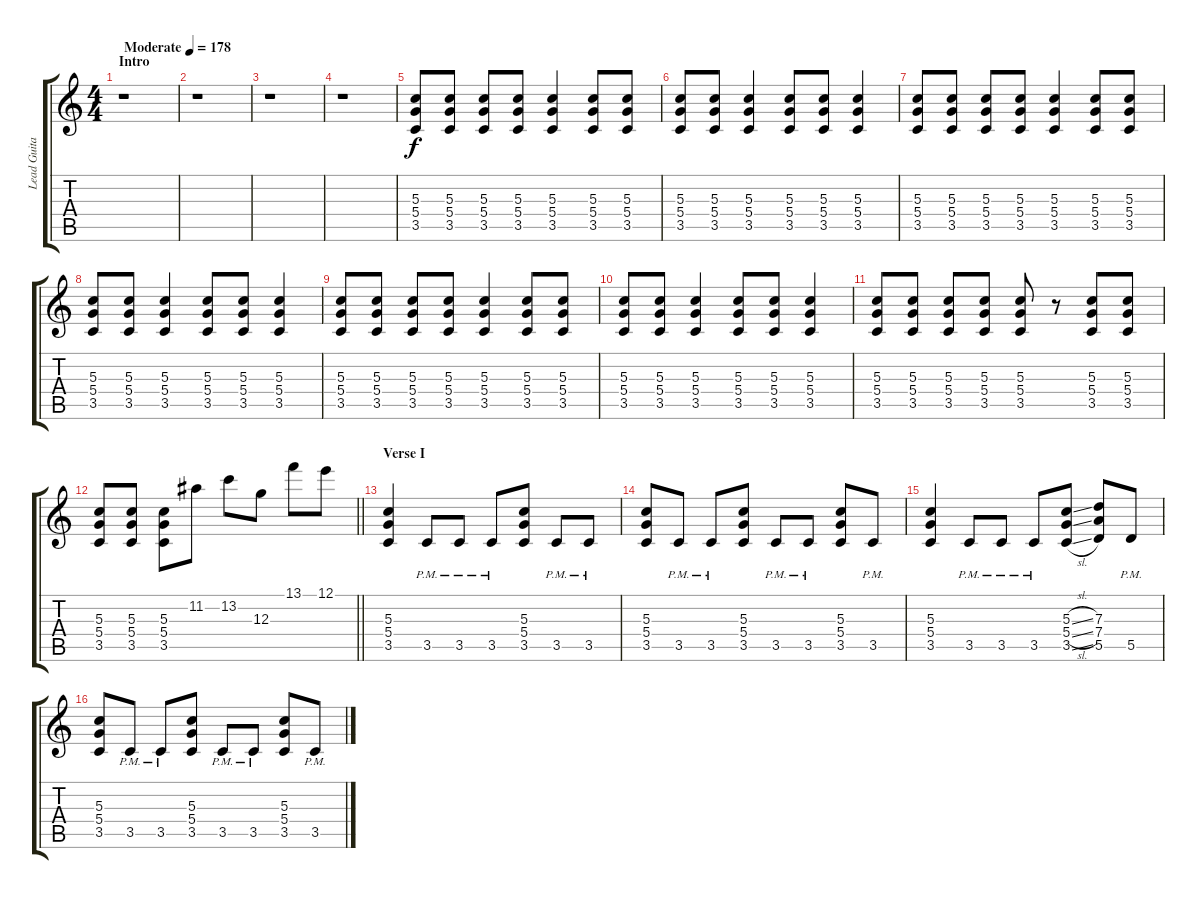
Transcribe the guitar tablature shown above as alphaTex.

\track ("Lead Guitar II" "Lead Guita") {instrument overdrivenguitar}
\staff {score tabs}
\tuning (E4 B3 G3 D3 A2 E2) {hide}
\ts (4 4)
\section ("" "Intro")
\tempo (178 "Moderate")
\clef g2
\ks c
r.1{dy f instrument overdrivenguitar} |
r.1 |
r.1 |
r.1 |
(5.3 5.4 3.5).8 (5.3 5.4 3.5).8 (5.3 5.4 3.5).8 (5.3 5.4 3.5).8 (5.3 5.4 3.5).4 (5.3 5.4 3.5).8 (5.3 5.4 3.5).8 |
(5.3 5.4 3.5).8 (5.3 5.4 3.5).8 (5.3 5.4 3.5).4 (5.3 5.4 3.5).8 (5.3 5.4 3.5).8 (5.3 5.4 3.5).4 |
(5.3 5.4 3.5).8 (5.3 5.4 3.5).8 (5.3 5.4 3.5).8 (5.3 5.4 3.5).8 (5.3 5.4 3.5).4 (5.3 5.4 3.5).8 (5.3 5.4 3.5).8 |
(5.3 5.4 3.5).8 (5.3 5.4 3.5).8 (5.3 5.4 3.5).4 (5.3 5.4 3.5).8 (5.3 5.4 3.5).8 (5.3 5.4 3.5).4 |
(5.3 5.4 3.5).8 (5.3 5.4 3.5).8 (5.3 5.4 3.5).8 (5.3 5.4 3.5).8 (5.3 5.4 3.5).4 (5.3 5.4 3.5).8 (5.3 5.4 3.5).8 |
(5.3 5.4 3.5).8 (5.3 5.4 3.5).8 (5.3 5.4 3.5).4 (5.3 5.4 3.5).8 (5.3 5.4 3.5).8 (5.3 5.4 3.5).4 |
(5.3 5.4 3.5).8 (5.3 5.4 3.5).8 (5.3 5.4 3.5).8 (5.3 5.4 3.5).8 (5.3 5.4 3.5).8 r.8 (5.3 5.4 3.5).8 (5.3 5.4 3.5).8 |
\barLineRight lightlight
(5.3 5.4 3.5).8 (5.3 5.4 3.5).8 (5.3 5.4 3.5).8 11.2.8 13.2.8 12.3.8 13.1.8 12.1.8 |
\section ("" "Verse I")
(5.3 5.4 3.5).4 3.5{pm}.8 3.5{pm}.8 3.5{pm}.8 (5.3 5.4 3.5).8 3.5{pm}.8 3.5{pm}.8 |
(5.3 5.4 3.5).8 3.5{pm}.8 3.5{pm}.8 (5.3 5.4 3.5).8 3.5{pm}.8 3.5{pm}.8 (5.3 5.4 3.5).8 3.5{pm}.8 |
(5.3 5.4 3.5).4 3.5{pm}.8 3.5{pm}.8 3.5{pm}.8 (5.3{sl} 5.4{sl} 3.5{sl}).8 (7.3 7.4 5.5).8 5.5{pm}.8 |
(5.3 5.4 3.5).8 3.5{pm}.8 3.5{pm}.8 (5.3 5.4 3.5).8 3.5{pm}.8 3.5{pm}.8 (5.3 5.4 3.5).8 3.5{pm}.8
